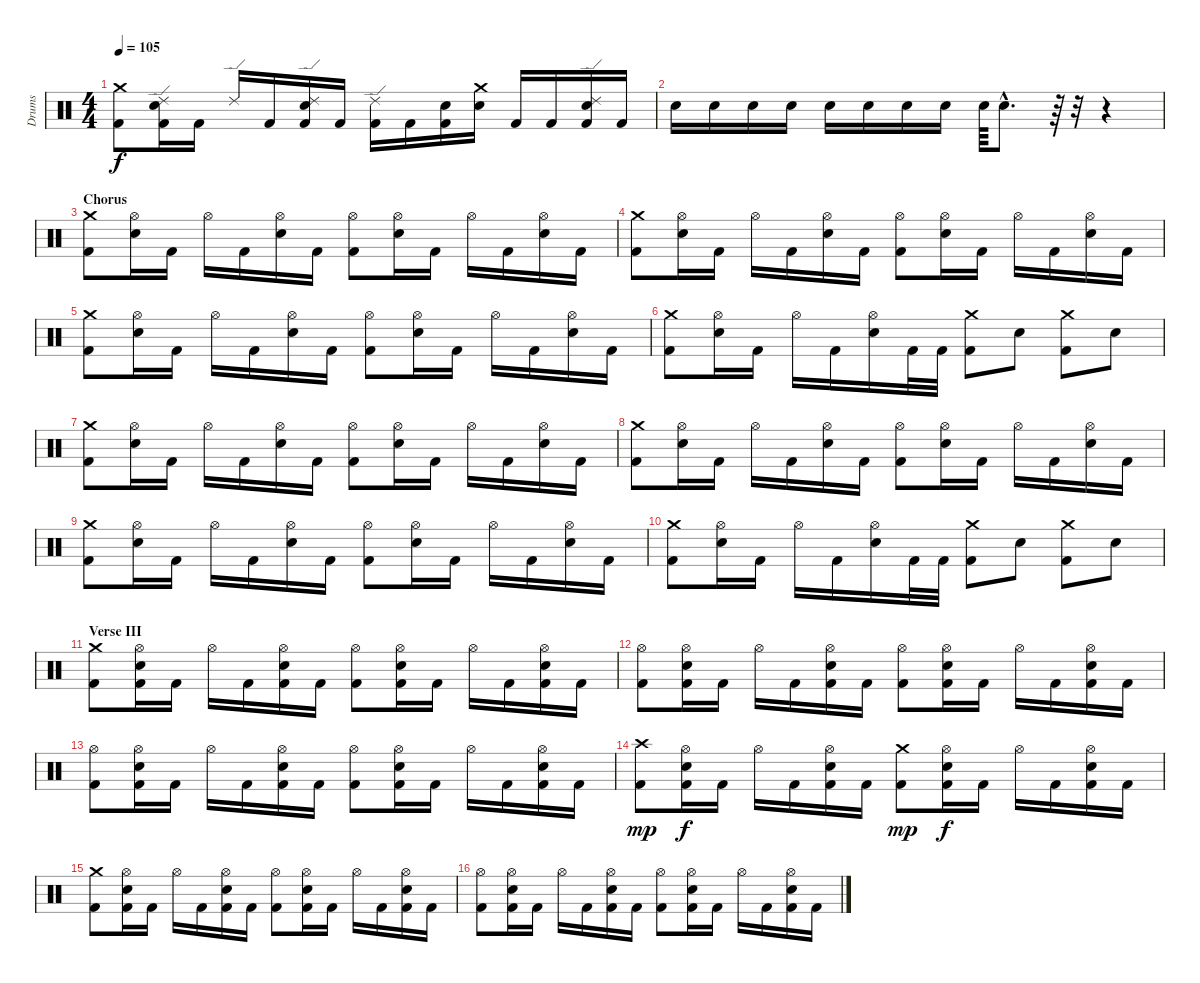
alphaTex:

\track ("Drums" "Drums") {instrument percussion}
\staff {score}
\articulation defaults
\ts (4 4)
\tempo 105
\clef neutral
\ks c
("Crash medium (hit)" "Kick (hit) 2").8{dy f} ("Ride (edge) 2" "Electric Snare (hit)" "Kick (hit) 2").16 "Kick (hit) 2".16 "Ride (edge) 2".16 "Kick (hit) 2".16 ("Ride (edge) 2" "Electric Snare (hit)" "Kick (hit) 2").16 "Kick (hit) 2".16 ("Ride (edge) 2" "Kick (hit) 2").16 "Kick (hit) 2".16 ("Electric Snare (hit)" "Kick (hit) 2").16 ("Crash medium (hit)" "Electric Snare (hit)").16 "Kick (hit) 2".16 "Kick (hit) 2".16 ("Ride (edge) 2" "Electric Snare (hit)" "Kick (hit) 2").16 "Kick (hit) 2".16 |
"Electric Snare (hit)".16 "Electric Snare (hit)".16 "Electric Snare (hit)".16 "Electric Snare (hit)".16 "Electric Snare (hit)".16 "Electric Snare (hit)".16 "Electric Snare (hit)".16 "Electric Snare (hit)".16 "Electric Snare (hit)".64 "Electric Snare (hit)"{hac}.8{d} r.64 r.32 r.4 |
\section ("" "Chorus")
("Crash medium (hit)" "Kick (hit) 2").8 ("Hi-Hat (open)" "Electric Snare (hit)").16 "Kick (hit) 2".16 "Hi-Hat (open)".16 "Kick (hit) 2".16 ("Hi-Hat (open)" "Electric Snare (hit)").16 "Kick (hit) 2".16 ("Hi-Hat (open)" "Kick (hit) 2").8 ("Hi-Hat (open)" "Electric Snare (hit)").16 "Kick (hit) 2".16 "Hi-Hat (open)".16 "Kick (hit) 2".16 ("Hi-Hat (open)" "Electric Snare (hit)").16 "Kick (hit) 2".16 |
("Crash medium (hit)" "Kick (hit) 2").8 ("Hi-Hat (open)" "Electric Snare (hit)").16 "Kick (hit) 2".16 "Hi-Hat (open)".16 "Kick (hit) 2".16 ("Hi-Hat (open)" "Electric Snare (hit)").16 "Kick (hit) 2".16 ("Hi-Hat (open)" "Kick (hit) 2").8 ("Hi-Hat (open)" "Electric Snare (hit)").16 "Kick (hit) 2".16 "Hi-Hat (open)".16 "Kick (hit) 2".16 ("Hi-Hat (open)" "Electric Snare (hit)").16 "Kick (hit) 2".16 |
("Crash medium (hit)" "Kick (hit) 2").8 ("Hi-Hat (open)" "Electric Snare (hit)").16 "Kick (hit) 2".16 "Hi-Hat (open)".16 "Kick (hit) 2".16 ("Hi-Hat (open)" "Electric Snare (hit)").16 "Kick (hit) 2".16 ("Hi-Hat (open)" "Kick (hit) 2").8 ("Hi-Hat (open)" "Electric Snare (hit)").16 "Kick (hit) 2".16 "Hi-Hat (open)".16 "Kick (hit) 2".16 ("Hi-Hat (open)" "Electric Snare (hit)").16 "Kick (hit) 2".16 |
("Crash medium (hit)" "Kick (hit) 2").8 ("Hi-Hat (open)" "Electric Snare (hit)").16 "Kick (hit) 2".16 "Hi-Hat (open)".16 "Kick (hit) 2".16 ("Hi-Hat (open)" "Electric Snare (hit)").16 "Kick (hit) 2".32 "Kick (hit) 2".32 ("Crash medium (hit)" "Kick (hit) 2").8 "Electric Snare (hit)".8 ("Crash medium (hit)" "Kick (hit) 2").8 "Electric Snare (hit)".8 |
("Crash medium (hit)" "Kick (hit) 2").8 ("Hi-Hat (open)" "Electric Snare (hit)").16 "Kick (hit) 2".16 "Hi-Hat (open)".16 "Kick (hit) 2".16 ("Hi-Hat (open)" "Electric Snare (hit)").16 "Kick (hit) 2".16 ("Hi-Hat (open)" "Kick (hit) 2").8 ("Hi-Hat (open)" "Electric Snare (hit)").16 "Kick (hit) 2".16 "Hi-Hat (open)".16 "Kick (hit) 2".16 ("Hi-Hat (open)" "Electric Snare (hit)").16 "Kick (hit) 2".16 |
("Crash medium (hit)" "Kick (hit) 2").8 ("Hi-Hat (open)" "Electric Snare (hit)").16 "Kick (hit) 2".16 "Hi-Hat (open)".16 "Kick (hit) 2".16 ("Hi-Hat (open)" "Electric Snare (hit)").16 "Kick (hit) 2".16 ("Hi-Hat (open)" "Kick (hit) 2").8 ("Hi-Hat (open)" "Electric Snare (hit)").16 "Kick (hit) 2".16 "Hi-Hat (open)".16 "Kick (hit) 2".16 ("Hi-Hat (open)" "Electric Snare (hit)").16 "Kick (hit) 2".16 |
("Crash medium (hit)" "Kick (hit) 2").8 ("Hi-Hat (open)" "Electric Snare (hit)").16 "Kick (hit) 2".16 "Hi-Hat (open)".16 "Kick (hit) 2".16 ("Hi-Hat (open)" "Electric Snare (hit)").16 "Kick (hit) 2".16 ("Hi-Hat (open)" "Kick (hit) 2").8 ("Hi-Hat (open)" "Electric Snare (hit)").16 "Kick (hit) 2".16 "Hi-Hat (open)".16 "Kick (hit) 2".16 ("Hi-Hat (open)" "Electric Snare (hit)").16 "Kick (hit) 2".16 |
("Crash medium (hit)" "Kick (hit) 2").8 ("Hi-Hat (open)" "Electric Snare (hit)").16 "Kick (hit) 2".16 "Hi-Hat (open)".16 "Kick (hit) 2".16 ("Hi-Hat (open)" "Electric Snare (hit)").16 "Kick (hit) 2".32 "Kick (hit) 2".32 ("Crash medium (hit)" "Kick (hit) 2").8 "Electric Snare (hit)".8 ("Crash medium (hit)" "Kick (hit) 2").8 "Electric Snare (hit)".8 |
\section ("" "Verse III")
("Crash medium (hit)" "Kick (hit) 2").8 ("Hi-Hat (open)" "Electric Snare (hit)" "Kick (hit) 2").16 "Kick (hit) 2".16 "Hi-Hat (open)".16 "Kick (hit) 2".16 ("Hi-Hat (open)" "Electric Snare (hit)" "Kick (hit) 2").16 "Kick (hit) 2".16 ("Hi-Hat (open)" "Kick (hit) 2").8 ("Hi-Hat (open)" "Electric Snare (hit)" "Kick (hit) 2").16 "Kick (hit) 2".16 "Hi-Hat (open)".16 "Kick (hit) 2".16 ("Hi-Hat (open)" "Electric Snare (hit)" "Kick (hit) 2").16 "Kick (hit) 2".16 |
("Hi-Hat (open)" "Kick (hit) 2").8 ("Hi-Hat (open)" "Electric Snare (hit)" "Kick (hit) 2").16 "Kick (hit) 2".16 "Hi-Hat (open)".16 "Kick (hit) 2".16 ("Hi-Hat (open)" "Electric Snare (hit)" "Kick (hit) 2").16 "Kick (hit) 2".16 ("Hi-Hat (open)" "Kick (hit) 2").8 ("Hi-Hat (open)" "Electric Snare (hit)" "Kick (hit) 2").16 "Kick (hit) 2".16 "Hi-Hat (open)".16 "Kick (hit) 2".16 ("Hi-Hat (open)" "Electric Snare (hit)" "Kick (hit) 2").16 "Kick (hit) 2".16 |
("Hi-Hat (open)" "Kick (hit) 2").8 ("Hi-Hat (open)" "Electric Snare (hit)" "Kick (hit) 2").16 "Kick (hit) 2".16 "Hi-Hat (open)".16 "Kick (hit) 2".16 ("Hi-Hat (open)" "Electric Snare (hit)" "Kick (hit) 2").16 "Kick (hit) 2".16 ("Hi-Hat (open)" "Kick (hit) 2").8 ("Hi-Hat (open)" "Electric Snare (hit)" "Kick (hit) 2").16 "Kick (hit) 2".16 "Hi-Hat (open)".16 "Kick (hit) 2".16 ("Hi-Hat (open)" "Electric Snare (hit)" "Kick (hit) 2").16 "Kick (hit) 2".16 |
("Crash high (hit)" "Kick (hit) 2").8{dy mp} ("Hi-Hat (open)" "Electric Snare (hit)" "Kick (hit) 2").16{dy f} "Kick (hit) 2".16 "Hi-Hat (open)".16 "Kick (hit) 2".16 ("Hi-Hat (open)" "Electric Snare (hit)" "Kick (hit) 2").16 "Kick (hit) 2".16 ("Crash medium (hit)" "Kick (hit) 2").8{dy mp} ("Hi-Hat (open)" "Electric Snare (hit)" "Kick (hit) 2").16{dy f} "Kick (hit) 2".16 "Hi-Hat (open)".16 "Kick (hit) 2".16 ("Hi-Hat (open)" "Electric Snare (hit)" "Kick (hit) 2").16 "Kick (hit) 2".16 |
("Crash medium (hit)" "Kick (hit) 2").8 ("Hi-Hat (open)" "Electric Snare (hit)" "Kick (hit) 2").16 "Kick (hit) 2".16 "Hi-Hat (open)".16 "Kick (hit) 2".16 ("Hi-Hat (open)" "Electric Snare (hit)" "Kick (hit) 2").16 "Kick (hit) 2".16 ("Hi-Hat (open)" "Kick (hit) 2").8 ("Hi-Hat (open)" "Electric Snare (hit)" "Kick (hit) 2").16 "Kick (hit) 2".16 "Hi-Hat (open)".16 "Kick (hit) 2".16 ("Hi-Hat (open)" "Electric Snare (hit)" "Kick (hit) 2").16 "Kick (hit) 2".16 |
("Hi-Hat (open)" "Kick (hit) 2").8 ("Hi-Hat (open)" "Electric Snare (hit)" "Kick (hit) 2").16 "Kick (hit) 2".16 "Hi-Hat (open)".16 "Kick (hit) 2".16 ("Hi-Hat (open)" "Electric Snare (hit)" "Kick (hit) 2").16 "Kick (hit) 2".16 ("Hi-Hat (open)" "Kick (hit) 2").8 ("Hi-Hat (open)" "Electric Snare (hit)" "Kick (hit) 2").16 "Kick (hit) 2".16 "Hi-Hat (open)".16 "Kick (hit) 2".16 ("Hi-Hat (open)" "Electric Snare (hit)" "Kick (hit) 2").16 "Kick (hit) 2".16
